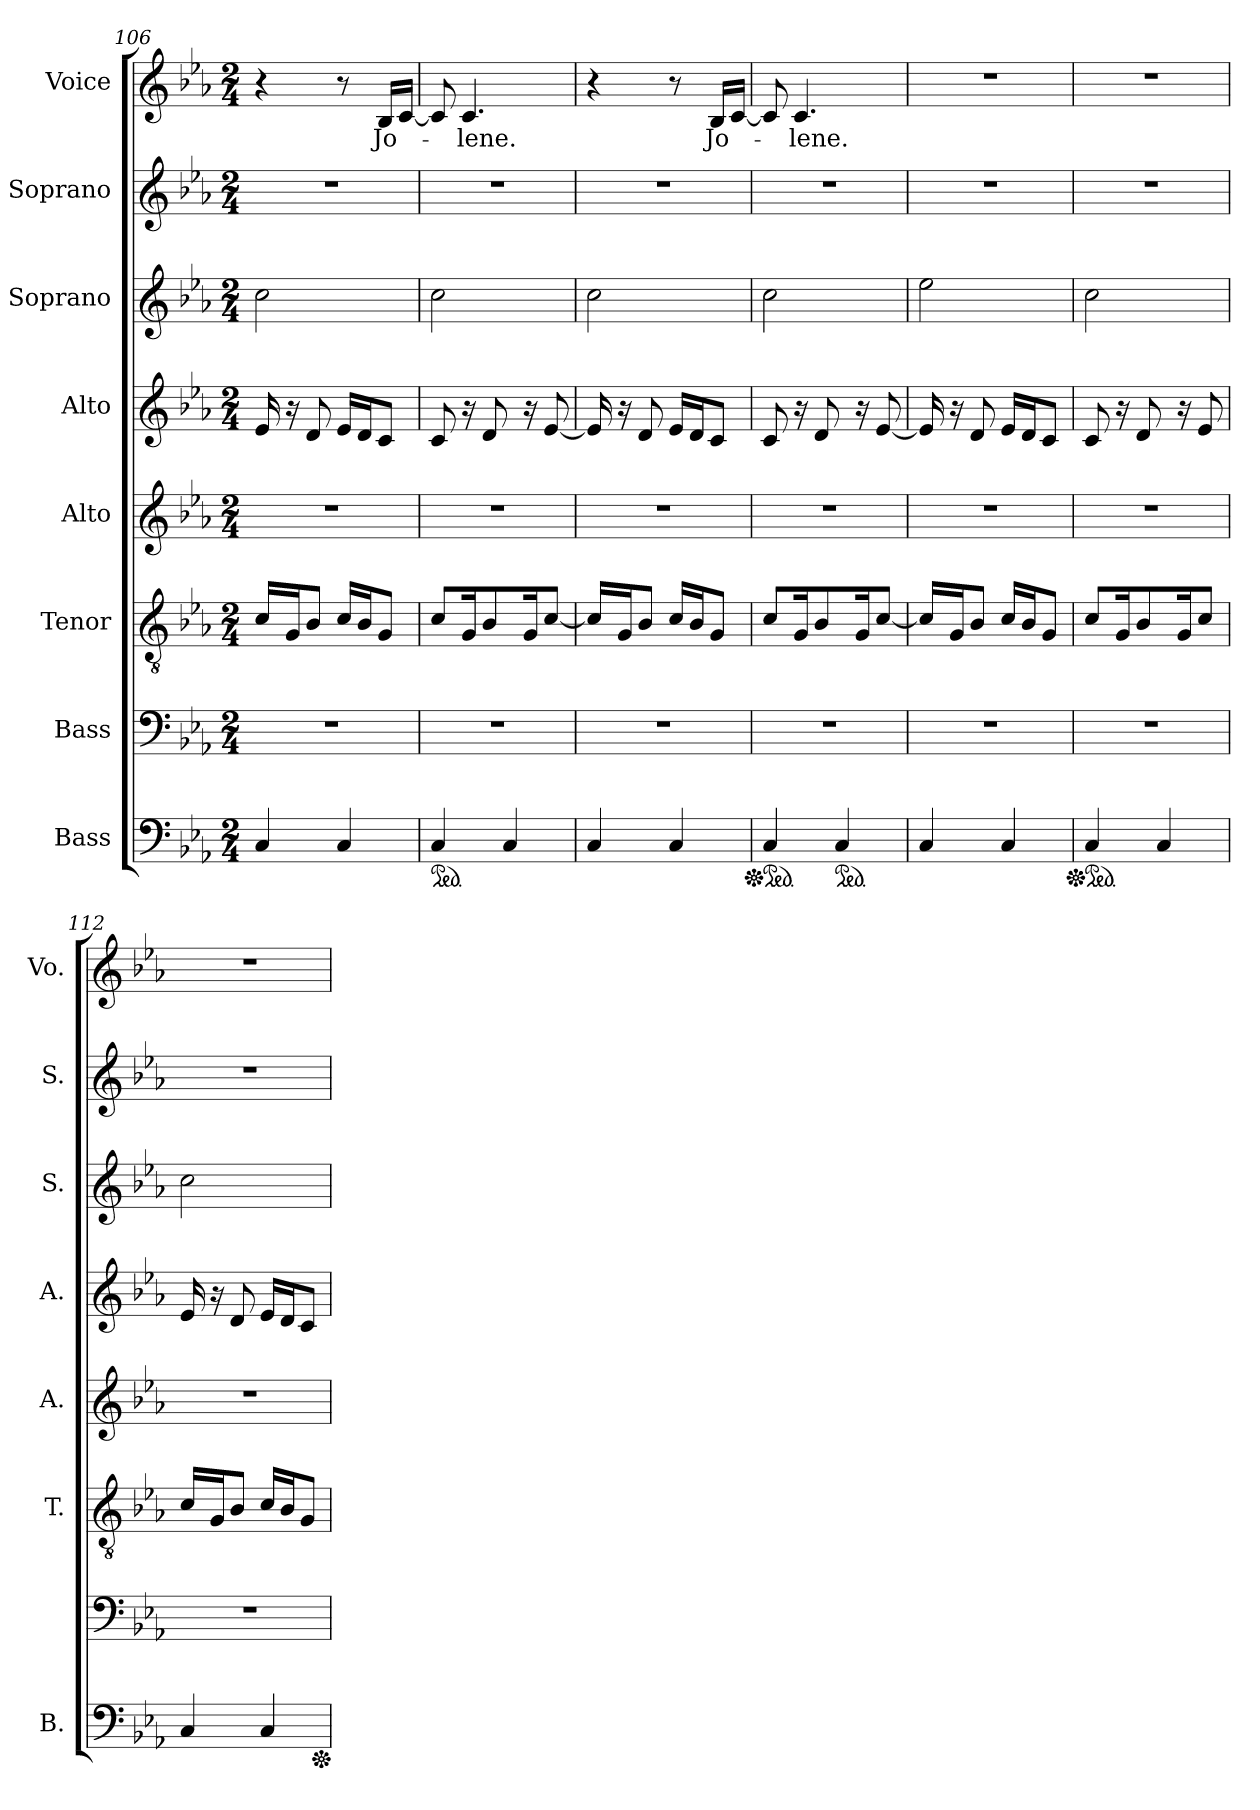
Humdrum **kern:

**kern	**kern	**kern	**kern	**kern	**kern	**kern	**kern	**text
*part8	*part7	*part6	*part5	*part4	*part3	*part2	*part1	*part1
*staff8	*staff7	*staff6	*staff5	*staff4	*staff3	*staff2	*staff1	*staff1
*I"Bass	*I"Bass	*I"Tenor	*I"Alto	*I"Alto	*I"Soprano	*I"Soprano	*I"Voice	*
*I'B.	*	*I'T.	*I'A.	*I'A.	*I'S.	*I'S.	*I'Vo.	*
*clefF4	*clefF4	*clefGv2	*clefG2	*clefG2	*clefG2	*clefG2	*clefG2	*
*k[b-e-a-]	*k[b-e-a-]	*k[b-e-a-]	*k[b-e-a-]	*k[b-e-a-]	*k[b-e-a-]	*k[b-e-a-]	*k[b-e-a-]	*
*M2/4	*M2/4	*M2/4	*M2/4	*M2/4	*M2/4	*M2/4	*M2/4	*
=106	=106	=106	=106	=106	=106	=106	=106	=106
4C/	2r	16c/LL	2r	16e-/	2cc\	2r	4r	.
.	.	16G/J	.	16r	.	.	.	.
.	.	8B-/J	.	8d/	.	.	.	.
4C/	.	16c/LL	.	16e-/LL	.	.	8r	.
.	.	16B-/J	.	16d/J	.	.	.	.
.	.	8G/J	.	8c/J	.	.	16B-/LL	Jo-
.	.	.	.	.	.	.	[16c/JJ	.
=107	=107	=107	=107	=107	=107	=107	=107	=107
*ped	*	*	*	*	*	*	*	*
4C/	2r	8c/L	2r	8c/	2cc\	2r	8c/]	.
.	.	16G/K	.	16r	.	.	4.c/	lene.
.	.	8B-/	.	8d/	.	.	.	.
4C/	.	.	.	.	.	.	.	.
.	.	16G/K	.	16r	.	.	.	.
.	.	[8c/J	.	[8e-/	.	.	.	.
!!LO:LB:g=z
=108	=108	=108	=108	=108	=108	=108	=108	=108
4C/	2r	16c/LL]	2r	16e-/]	2cc\	2r	4r	.
.	.	16G/J	.	16r	.	.	.	.
.	.	8B-/J	.	8d/	.	.	.	.
4C/	.	16c/LL	.	16e-/LL	.	.	8r	.
.	.	16B-/J	.	16d/J	.	.	.	.
.	.	8G/J	.	8c/J	.	.	16B-/LL	Jo-
.	.	.	.	.	.	.	[16c/JJ	.
=109	=109	=109	=109	=109	=109	=109	=109	=109
*Xped	*	*	*	*	*	*	*	*
*ped	*	*	*	*	*	*	*	*
4C/	2r	8c/L	2r	8c/	2cc\	2r	8c/]	.
.	.	16G/K	.	16r	.	.	4.c/	lene.
.	.	8B-/	.	8d/	.	.	.	.
*ped	*	*	*	*	*	*	*	*
4C/	.	.	.	.	.	.	.	.
.	.	16G/K	.	16r	.	.	.	.
.	.	[8c/J	.	[8e-/	.	.	.	.
=110	=110	=110	=110	=110	=110	=110	=110	=110
4C/	2r	16c/LL]	2r	16e-/]	2ee-\	2r	2r	.
.	.	16G/J	.	16r	.	.	.	.
.	.	8B-/J	.	8d/	.	.	.	.
4C/	.	16c/LL	.	16e-/LL	.	.	.	.
.	.	16B-/J	.	16d/J	.	.	.	.
.	.	8G/J	.	8c/J	.	.	.	.
=111	=111	=111	=111	=111	=111	=111	=111	=111
*Xped	*	*	*	*	*	*	*	*
*Xped	*	*	*	*	*	*	*	*
*ped	*	*	*	*	*	*	*	*
4C/	2r	8c/L	2r	8c/	2cc\	2r	2r	.
.	.	16G/K	.	16r	.	.	.	.
.	.	8B-/	.	8d/	.	.	.	.
4C/	.	.	.	.	.	.	.	.
.	.	16G/K	.	16r	.	.	.	.
.	.	8c/J	.	8e-/	.	.	.	.
=112	=112	=112	=112	=112	=112	=112	=112	=112
4C/	2r	16c/LL	2r	16e-/	2cc\	2r	2r	.
.	.	16G/J	.	16r	.	.	.	.
.	.	8B-/J	.	8d/	.	.	.	.
4C/	.	16c/LL	.	16e-/LL	.	.	.	.
.	.	16B-/J	.	16d/J	.	.	.	.
.	.	8G/J	.	8c/J	.	.	.	.
*Xped	*	*	*	*	*	*	*	*
=	=	=	=	=	=	=	=	=
*-	*-	*-	*-	*-	*-	*-	*-	*-
